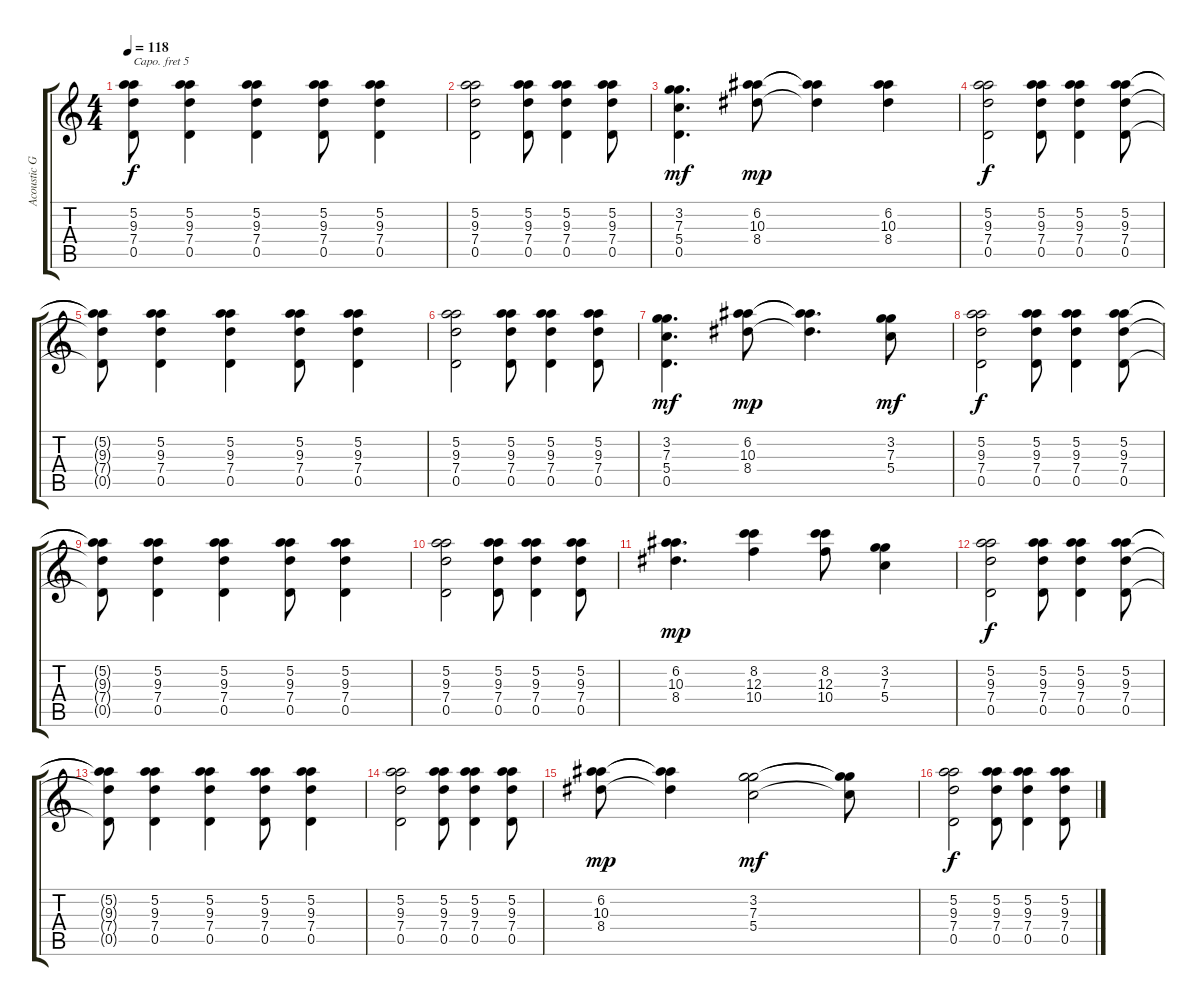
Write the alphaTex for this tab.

\track ("Acoustic Guitar" "Acoustic G") {instrument acousticguitarsteel}
\staff {score tabs}
\capo 5
\tuning (E4 B3 G3 D3 A2 E2) {hide}
\ts (4 4)
\tempo 118
\clef g2
\ks c
(5.2{t} 9.3{t} 7.4{t} 0.5{t}).8{dy f} (5.2 9.3 7.4 0.5).4 (5.2 9.3 7.4 0.5).4 (5.2 9.3 7.4 0.5).8 (5.2 9.3 7.4 0.5).4 |
(5.2 9.3 7.4 0.5).2 (5.2 9.3 7.4 0.5).8 (5.2 9.3 7.4 0.5).4 (5.2 9.3 7.4 0.5).8 |
(3.2 7.3 5.4 0.5).4{d dy mf} (6.2 10.3 8.4).8{dy mp} (6.2{t} 10.3{t} 8.4{t}).4 (6.2 10.3 8.4).4 |
(5.2 9.3 7.4 0.5).2{dy f} (5.2 9.3 7.4 0.5).8 (5.2 9.3 7.4 0.5).4 (5.2 9.3 7.4 0.5).8 |
(5.2{t} 9.3{t} 7.4{t} 0.5{t}).8 (5.2 9.3 7.4 0.5).4 (5.2 9.3 7.4 0.5).4 (5.2 9.3 7.4 0.5).8 (5.2 9.3 7.4 0.5).4 |
(5.2 9.3 7.4 0.5).2 (5.2 9.3 7.4 0.5).8 (5.2 9.3 7.4 0.5).4 (5.2 9.3 7.4 0.5).8 |
(3.2 7.3 5.4 0.5).4{d dy mf} (6.2 10.3 8.4).8{dy mp} (6.2{t} 10.3{t} 8.4{t}).4{d} (3.2 7.3 5.4).8{dy mf} |
(5.2 9.3 7.4 0.5).2{dy f} (5.2 9.3 7.4 0.5).8 (5.2 9.3 7.4 0.5).4 (5.2 9.3 7.4 0.5).8 |
(5.2{t} 9.3{t} 7.4{t} 0.5{t}).8 (5.2 9.3 7.4 0.5).4 (5.2 9.3 7.4 0.5).4 (5.2 9.3 7.4 0.5).8 (5.2 9.3 7.4 0.5).4 |
(5.2 9.3 7.4 0.5).2 (5.2 9.3 7.4 0.5).8 (5.2 9.3 7.4 0.5).4 (5.2 9.3 7.4 0.5).8 |
(6.2 10.3 8.4).4{d dy mp} (8.2 12.3 10.4).4 (8.2 12.3 10.4).8 (3.2 7.3 5.4).4 |
(5.2 9.3 7.4 0.5).2{dy f} (5.2 9.3 7.4 0.5).8 (5.2 9.3 7.4 0.5).4 (5.2 9.3 7.4 0.5).8 |
(5.2{t} 9.3{t} 7.4{t} 0.5{t}).8 (5.2 9.3 7.4 0.5).4 (5.2 9.3 7.4 0.5).4 (5.2 9.3 7.4 0.5).8 (5.2 9.3 7.4 0.5).4 |
(5.2 9.3 7.4 0.5).2 (5.2 9.3 7.4 0.5).8 (5.2 9.3 7.4 0.5).4 (5.2 9.3 7.4 0.5).8 |
(6.2 10.3 8.4).8{dy mp} (6.2{t} 10.3{t} 8.4{t}).4 (3.2 7.3 5.4).2{dy mf} (3.2{t} 7.3{t} 5.4{t}).8 |
(5.2 9.3 7.4 0.5).2{dy f} (5.2 9.3 7.4 0.5).8 (5.2 9.3 7.4 0.5).4 (5.2 9.3 7.4 0.5).8
